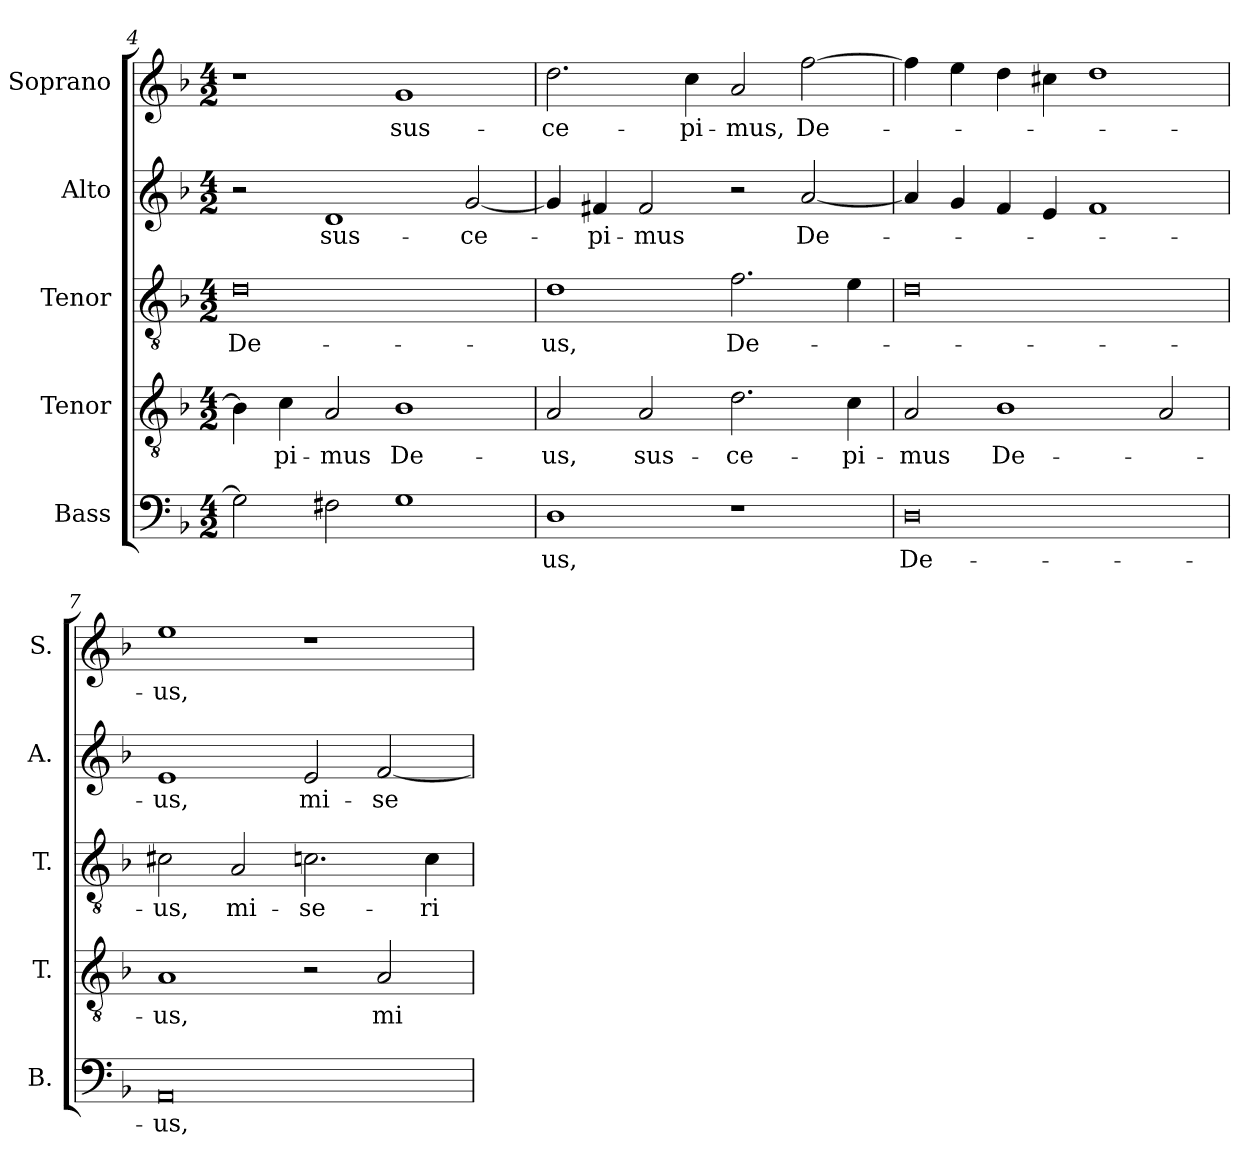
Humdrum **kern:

**kern	**text	**kern	**text	**kern	**text	**kern	**text	**kern	**text
*part5	*part5	*part4	*part4	*part3	*part3	*part2	*part2	*part1	*part1
*staff5	*staff5	*staff4	*staff4	*staff3	*staff3	*staff2	*staff2	*staff1	*staff1
*I"Bass	*	*I"Tenor	*	*I"Tenor	*	*I"Alto	*	*I"Soprano	*
*I'B.	*	*I'T.	*	*I'T.	*	*I'A.	*	*I'S.	*
*clefF4	*	*clefGv2	*	*clefGv2	*	*clefG2	*	*clefG2	*
*	*	*ITrd7c12	*	*ITrd7c12	*	*	*	*	*
*k[b-]	*	*k[b-]	*	*k[b-]	*	*k[b-]	*	*k[b-]	*
*F:	*	*F:	*	*F:	*	*F:	*	*F:	*
*M4/2	*	*M4/2	*	*M4/2	*	*M4/2	*	*M4/2	*
=4	=4	=4	=4	=4	=4	=4	=4	=4	=4
!	!	!	!	!	!LO:LY:b:color=#000000	!	!	!	!
2Gi\]	.	4BB-i\]	.	0Di	De-	2r	.	1r	.
!	!	!	!LO:LY:b:color=#000000	!	!	!	!	!	!
.	.	4Ci\	-pi-	.	.	.	.	.	.
!	!	!	!LO:LY:b:color=#000000	!	!	!	!	!	!
!	!	!	!	!	!	!	!LO:LY:b:color=#000000	!	!
2F#Xi\	.	2AAi/	-mus	.	.	1di	sus-	.	.
!	!	!	!LO:LY:b:color=#000000	!	!	!	!	!	!
!	!	!	!	!	!	!	!	!	!LO:LY:b:color=#000000
1Gi	.	1BB-i	De-	.	.	.	.	1gi	sus-
!	!	!	!	!	!	!	!LO:LY:b:color=#000000	!	!
.	.	.	.	.	.	[2gi/	-ce-	.	.
!!LO:LB:g=z
=5	=5	=5	=5	=5	=5	=5	=5	=5	=5
!	!LO:LY:b:color=#000000	!	!	!	!	!	!	!	!
!	!	!	!LO:LY:b:color=#000000	!	!	!	!	!	!
!	!	!	!	!	!LO:LY:b:color=#000000	!	!	!	!
!	!	!	!	!	!	!	!	!	!LO:LY:b:color=#000000
1Di	-us,	2AAi/	-us,	1Di	-us,	4gi/]	.	2.ddi\	-ce-
!	!	!	!	!	!	!	!LO:LY:b:color=#000000	!	!
.	.	.	.	.	.	4f#Xi/	-pi-	.	.
!	!	!	!LO:LY:b:color=#000000	!	!	!	!	!	!
!	!	!	!	!	!	!	!LO:LY:b:color=#000000	!	!
.	.	2AAi/	sus-	.	.	2f#i/	-mus	.	.
!	!	!	!	!	!	!	!	!	!LO:LY:b:color=#000000
.	.	.	.	.	.	.	.	4cci\	-pi-
!	!	!	!LO:LY:b:color=#000000	!	!	!	!	!	!
!	!	!	!	!	!LO:LY:b:color=#000000	!	!	!	!
!	!	!	!	!	!	!	!	!	!LO:LY:b:color=#000000
1r	.	2.Di\	-ce-	2.Fi\	De-	2r	.	2ai/	-mus,
!	!	!	!	!	!	!	!LO:LY:b:color=#000000	!	!
!	!	!	!	!	!	!	!	!	!LO:LY:b:color=#000000
.	.	.	.	.	.	[2ai/	De-	[2ffi\	De-
!	!	!	!LO:LY:b:color=#000000	!	!	!	!	!	!
.	.	4Ci\	-pi-	4Ei\	.	.	.	.	.
=6	=6	=6	=6	=6	=6	=6	=6	=6	=6
!	!LO:LY:b:color=#000000	!	!	!	!	!	!	!	!
!	!	!	!LO:LY:b:color=#000000	!	!	!	!	!	!
0Di	De-	2AAi/	-mus	0Di	.	4ai/]	.	4ffi\]	.
.	.	.	.	.	.	4gi/	.	4eei\	.
!	!	!	!LO:LY:b:color=#000000	!	!	!	!	!	!
.	.	1BB-i	De-	.	.	4fi/	.	4ddi\	.
.	.	.	.	.	.	4ei/	.	4cc#Xi\	.
.	.	.	.	.	.	1fi	.	1ddi	.
.	.	2AAi/	.	.	.	.	.	.	.
=7	=7	=7	=7	=7	=7	=7	=7	=7	=7
!	!LO:LY:b:color=#000000	!	!	!	!	!	!	!	!
!	!	!	!LO:LY:b:color=#000000	!	!	!	!	!	!
!	!	!	!	!	!LO:LY:b:color=#000000	!	!	!	!
!	!	!	!	!	!	!	!LO:LY:b:color=#000000	!	!
!	!	!	!	!	!	!	!	!	!LO:LY:b:color=#000000
0AAi	-us,	1AAi	-us,	2C#Xi\	-us,	1ei	-us,	1eei	-us,
!	!	!	!	!	!LO:LY:b:color=#000000	!	!	!	!
.	.	.	.	2AAi/	mi-	.	.	.	.
!	!	!	!	!	!LO:LY:b:color=#000000	!	!	!	!
!	!	!	!	!	!	!	!LO:LY:b:color=#000000	!	!
.	.	2r	.	2.Cni\	-se-	2ei/	mi-	1r	.
!	!	!	!LO:LY:b:color=#000000	!	!	!	!	!	!
!	!	!	!	!	!	!	!LO:LY:b:color=#000000	!	!
.	.	2AAi/	mi-	.	.	[2fi/	-se-	.	.
!	!	!	!	!	!LO:LY:b:color=#000000	!	!	!	!
.	.	.	.	4Ci\	-ri-	.	.	.	.
=	=	=	=	=	=	=	=	=	=
*-	*-	*-	*-	*-	*-	*-	*-	*-	*-
